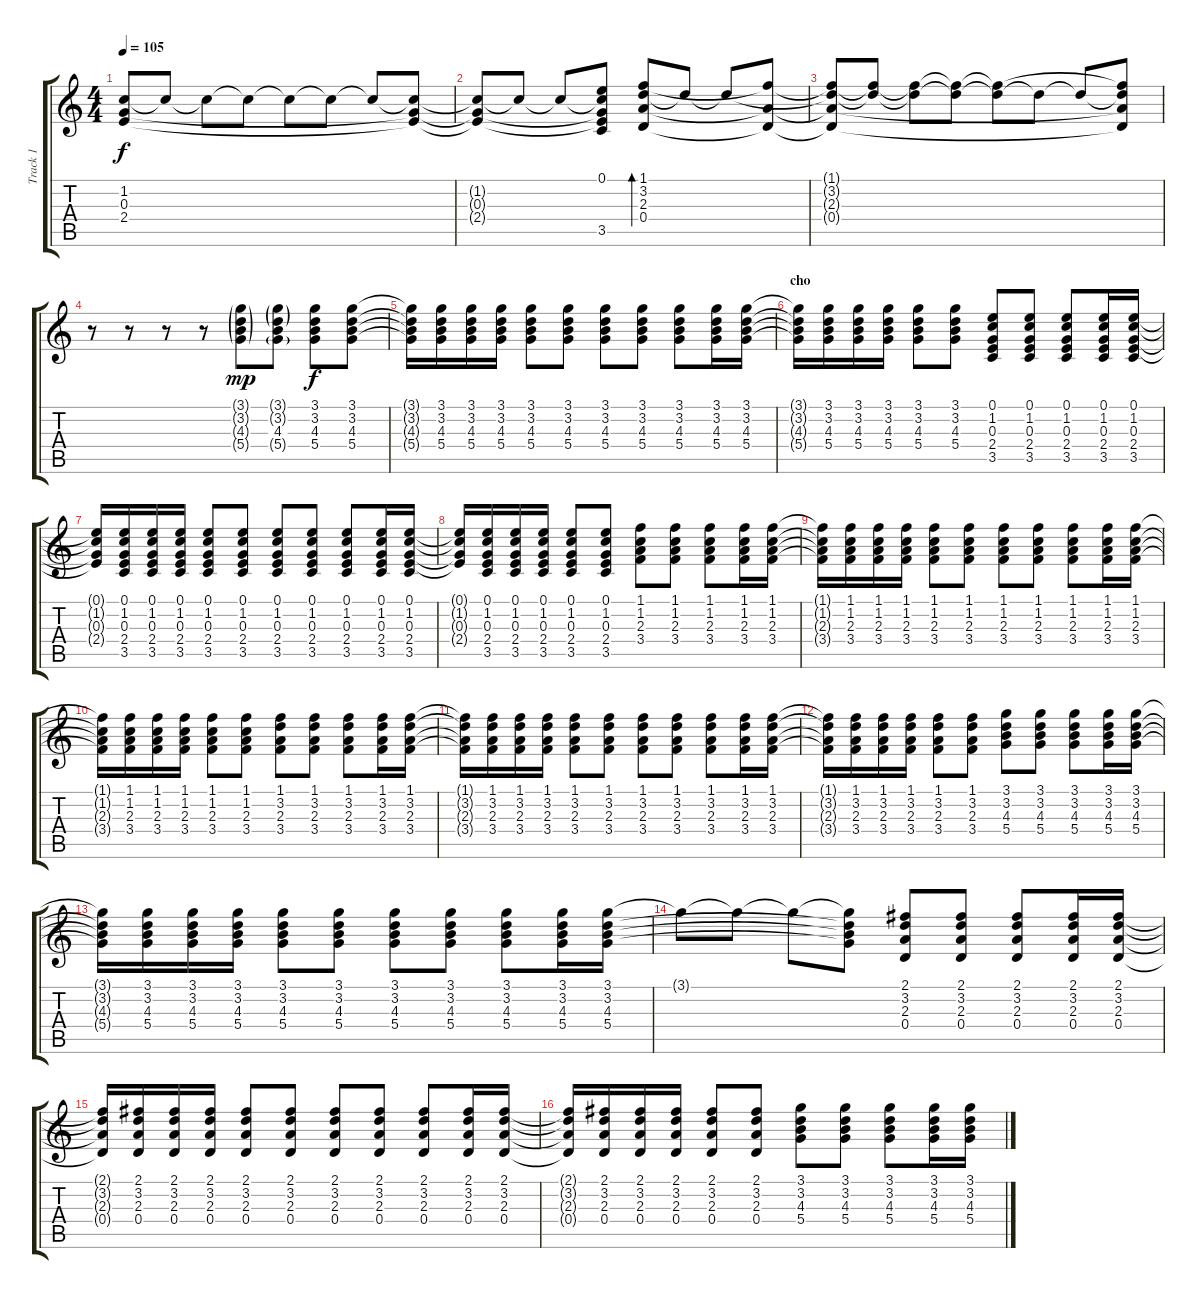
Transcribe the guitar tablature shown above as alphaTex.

\track ("Track 1" "Track 1") {instrument acousticguitarsteel}
\staff {score tabs}
\tuning (E4 B3 G3 D3 A2 E2) {hide}
\ts (4 4)
\tempo 105
\clef g2
\ks c
(1.2{t} 0.3{t} 2.4{t}).8{dy f} 1.2{t}.8 1.2{t}.8 1.2{t}.8 1.2{t}.8 1.2{t}.8 1.2{t}.8 (1.2{t} 0.3{t} 2.4{t}).8 |
(1.2{t} 0.3{t} 2.4{t}).8 1.2{t}.8 1.2{t}.8 (0.1{t} 1.2{t} 0.3{t} 2.4{t} 3.5{t}).8 (1.1 3.2 2.3 0.4).8{bd 240} 3.2{t}.8 3.2{t}.8 (1.1{t} 2.3{t} 0.4{t}).8 |
(1.1{t} 3.2{t} 2.3{t} 0.4{t}).8 (1.1{t} 3.2{t}).8 (1.1{t} 3.2{t}).8 (1.1{t} 3.2{t}).8 (1.1{t} 3.2{t}).8 3.2{t}.8 3.2{t}.8 (1.1{t} 3.2{t} 2.3{t} 0.4{t}).8 |
r.8 r.8 r.8 r.8 (3.1{g} 3.2{g} 4.3{g} 5.4{g}).8{dy mp} (3.1{g} 3.2{g} 4.3 5.4{g}).8 (3.1 3.2 4.3 5.4).8{dy f} (3.1 3.2 4.3 5.4).8 |
(3.1{t} 3.2{t} 4.3{t} 5.4{t}).16 (3.1 3.2 4.3 5.4).16 (3.1 3.2 4.3 5.4).16 (3.1 3.2 4.3 5.4).16 (3.1 3.2 4.3 5.4).8 (3.1 3.2 4.3 5.4).8 (3.1 3.2 4.3 5.4).8 (3.1 3.2 4.3 5.4).8 (3.1 3.2 4.3 5.4).8 (3.1 3.2 4.3 5.4).16 (3.1 3.2 4.3 5.4).16 |
\section ("" "cho")
(3.1{t} 3.2{t} 4.3{t} 5.4{t}).16 (3.1 3.2 4.3 5.4).16 (3.1 3.2 4.3 5.4).16 (3.1 3.2 4.3 5.4).16 (3.1 3.2 4.3 5.4).8 (3.1 3.2 4.3 5.4).8 (0.1 1.2 0.3 2.4 3.5).8 (0.1 1.2 0.3 2.4 3.5).8 (0.1 1.2 0.3 2.4 3.5).8 (0.1 1.2 0.3 2.4 3.5).16 (0.1 1.2 0.3 2.4 3.5).16 |
(0.1{t} 1.2{t} 0.3{t} 2.4{t}).16 (0.1 1.2 0.3 2.4 3.5).16 (0.1 1.2 0.3 2.4 3.5).16 (0.1 1.2 0.3 2.4 3.5).16 (0.1 1.2 0.3 2.4 3.5).8 (0.1 1.2 0.3 2.4 3.5).8 (0.1 1.2 0.3 2.4 3.5).8 (0.1 1.2 0.3 2.4 3.5).8 (0.1 1.2 0.3 2.4 3.5).8 (0.1 1.2 0.3 2.4 3.5).16 (0.1 1.2 0.3 2.4 3.5).16 |
(0.1{t} 1.2{t} 0.3{t} 2.4{t}).16 (0.1 1.2 0.3 2.4 3.5).16 (0.1 1.2 0.3 2.4 3.5).16 (0.1 1.2 0.3 2.4 3.5).16 (0.1 1.2 0.3 2.4 3.5).8 (0.1 1.2 0.3 2.4 3.5).8 (1.1 1.2 2.3 3.4).8 (1.1 1.2 2.3 3.4).8 (1.1 1.2 2.3 3.4).8 (1.1 1.2 2.3 3.4).16 (1.1 1.2 2.3 3.4).16 |
(1.1{t} 1.2{t} 2.3{t} 3.4{t}).16 (1.1 1.2 2.3 3.4).16 (1.1 1.2 2.3 3.4).16 (1.1 1.2 2.3 3.4).16 (1.1 1.2 2.3 3.4).8 (1.1 1.2 2.3 3.4).8 (1.1 1.2 2.3 3.4).8 (1.1 1.2 2.3 3.4).8 (1.1 1.2 2.3 3.4).8 (1.1 1.2 2.3 3.4).16 (1.1 1.2 2.3 3.4).16 |
(1.1{t} 1.2{t} 2.3{t} 3.4{t}).16 (1.1 1.2 2.3 3.4).16 (1.1 1.2 2.3 3.4).16 (1.1 1.2 2.3 3.4).16 (1.1 1.2 2.3 3.4).8 (1.1 1.2 2.3 3.4).8 (1.1 3.2 2.3 3.4).8 (1.1 3.2 2.3 3.4).8 (1.1 3.2 2.3 3.4).8 (1.1 3.2 2.3 3.4).16 (1.1 3.2 2.3 3.4).16 |
(1.1{t} 3.2{t} 2.3{t} 3.4{t}).16 (1.1 3.2 2.3 3.4).16 (1.1 3.2 2.3 3.4).16 (1.1 3.2 2.3 3.4).16 (1.1 3.2 2.3 3.4).8 (1.1 3.2 2.3 3.4).8 (1.1 3.2 2.3 3.4).8 (1.1 3.2 2.3 3.4).8 (1.1 3.2 2.3 3.4).8 (1.1 3.2 2.3 3.4).16 (1.1 3.2 2.3 3.4).16 |
(1.1{t} 3.2{t} 2.3{t} 3.4{t}).16 (1.1 3.2 2.3 3.4).16 (1.1 3.2 2.3 3.4).16 (1.1 3.2 2.3 3.4).16 (1.1 3.2 2.3 3.4).8 (1.1 3.2 2.3 3.4).8 (3.1 3.2 4.3 5.4).8 (3.1 3.2 4.3 5.4).8 (3.1 3.2 4.3 5.4).8 (3.1 3.2 4.3 5.4).16 (3.1 3.2 4.3 5.4).16 |
(3.1{t} 3.2{t} 4.3{t} 5.4{t}).16 (3.1 3.2 4.3 5.4).16 (3.1 3.2 4.3 5.4).16 (3.1 3.2 4.3 5.4).16 (3.1 3.2 4.3 5.4).8 (3.1 3.2 4.3 5.4).8 (3.1 3.2 4.3 5.4).8 (3.1 3.2 4.3 5.4).8 (3.1 3.2 4.3 5.4).8 (3.1 3.2 4.3 5.4).16 (3.1 3.2 4.3 5.4).16 |
3.1{t}.8 3.1{t}.8 3.1{t}.8 (3.1{t} 3.2{t} 4.3{t} 5.4{t}).8 (2.1 3.2 2.3 0.4).8 (2.1 3.2 2.3 0.4).8 (2.1 3.2 2.3 0.4).8 (2.1 3.2 2.3 0.4).16 (2.1 3.2 2.3 0.4).16 |
(2.1{t} 3.2{t} 2.3{t} 0.4{t}).16 (2.1 3.2 2.3 0.4).16 (2.1 3.2 2.3 0.4).16 (2.1 3.2 2.3 0.4).16 (2.1 3.2 2.3 0.4).8 (2.1 3.2 2.3 0.4).8 (2.1 3.2 2.3 0.4).8 (2.1 3.2 2.3 0.4).8 (2.1 3.2 2.3 0.4).8 (2.1 3.2 2.3 0.4).16 (2.1 3.2 2.3 0.4).16 |
(2.1{t} 3.2{t} 2.3{t} 0.4{t}).16 (2.1 3.2 2.3 0.4).16 (2.1 3.2 2.3 0.4).16 (2.1 3.2 2.3 0.4).16 (2.1 3.2 2.3 0.4).8 (2.1 3.2 2.3 0.4).8 (3.1 3.2 4.3 5.4).8 (3.1 3.2 4.3 5.4).8 (3.1 3.2 4.3 5.4).8 (3.1 3.2 4.3 5.4).16 (3.1 3.2 4.3 5.4).16
